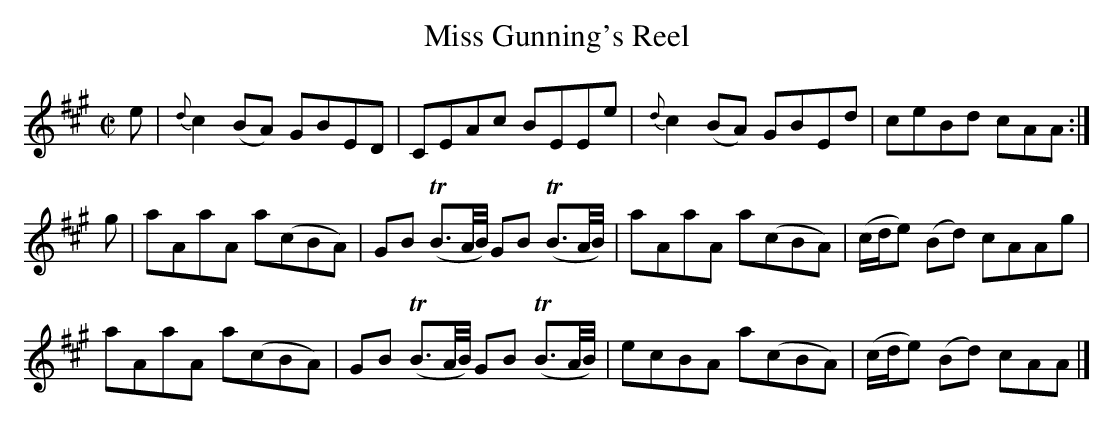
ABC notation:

X:1
T:Miss Gunning's Reel
L:1/8
M:C|
K:A
e|{d}c2 (BA) GBED|CEAc             BEEe            |{d}c2 (BA) GBEd  |ceBd         cAA:|
g|aAaA     a(cBA)|GB (TB3/2A//B//) GB (TB3/2A//B//)|aAaA       a(cBA)|(c/d/e) (Bd) cAAg|
  aAaA     a(cBA)|GB (TB3/2A//B//) GB (TB3/2A//B//)|ecBA       a(cBA)|(c/d/e) (Bd) cAA|]
